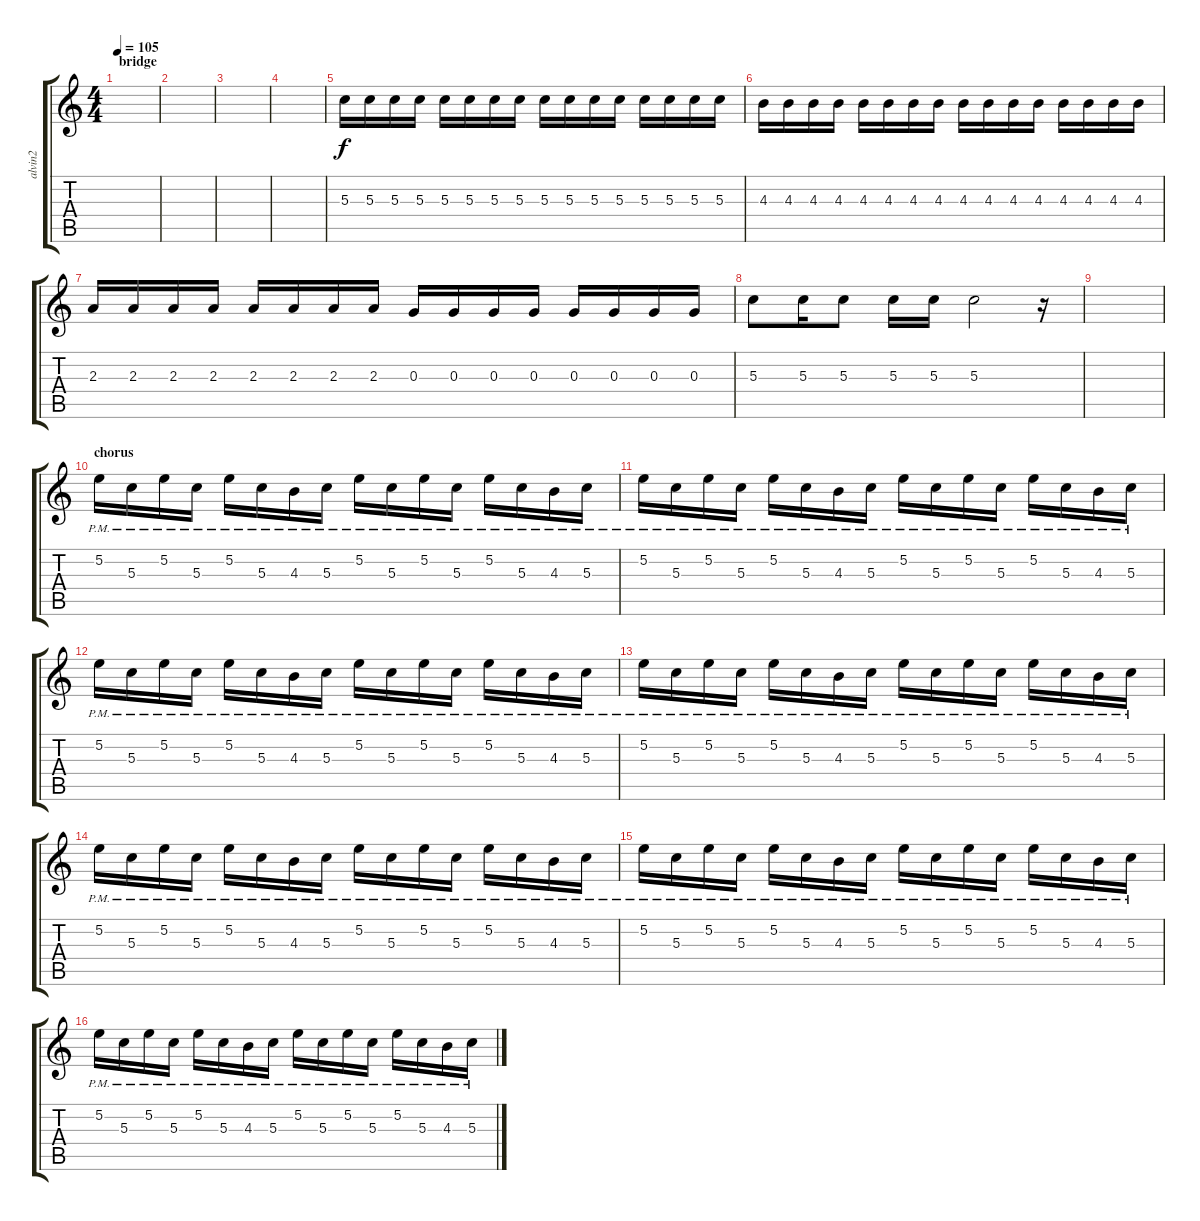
\track ("alvin2" "alvin2") {instrument distortionguitar}
\staff {score tabs}
\tuning (E4 B3 G3 D3 A2 E2) {hide}
\ts (4 4)
\section ("" "bridge")
\tempo 105
\clef g2
\ks c
|
|
|
|
5.3.16 5.3.16 5.3.16 5.3.16 5.3.16 5.3.16 5.3.16 5.3.16 5.3.16 5.3.16 5.3.16 5.3.16 5.3.16 5.3.16 5.3.16 5.3.16 |
4.3.16 4.3.16 4.3.16 4.3.16 4.3.16 4.3.16 4.3.16 4.3.16 4.3.16 4.3.16 4.3.16 4.3.16 4.3.16 4.3.16 4.3.16 4.3.16 |
2.3.16 2.3.16 2.3.16 2.3.16 2.3.16 2.3.16 2.3.16 2.3.16 0.3.16 0.3.16 0.3.16 0.3.16 0.3.16 0.3.16 0.3.16 0.3.16 |
5.3.8 5.3.16 5.3.8 5.3.16 5.3.16 5.3.2 r.16 |
|
\section ("" "chorus")
5.2{pm}.16 5.3{pm}.16 5.2{pm}.16 5.3{pm}.16 5.2{pm}.16 5.3{pm}.16 4.3{pm}.16 5.3{pm}.16 5.2{pm}.16 5.3{pm}.16 5.2{pm}.16 5.3{pm}.16 5.2{pm}.16 5.3{pm}.16 4.3{pm}.16 5.3{pm}.16 |
5.2{pm}.16 5.3{pm}.16 5.2{pm}.16 5.3{pm}.16 5.2{pm}.16 5.3{pm}.16 4.3{pm}.16 5.3{pm}.16 5.2{pm}.16 5.3{pm}.16 5.2{pm}.16 5.3{pm}.16 5.2{pm}.16 5.3{pm}.16 4.3{pm}.16 5.3{pm}.16 |
5.2{pm}.16 5.3{pm}.16 5.2{pm}.16 5.3{pm}.16 5.2{pm}.16 5.3{pm}.16 4.3{pm}.16 5.3{pm}.16 5.2{pm}.16 5.3{pm}.16 5.2{pm}.16 5.3{pm}.16 5.2{pm}.16 5.3{pm}.16 4.3{pm}.16 5.3{pm}.16 |
5.2{pm}.16 5.3{pm}.16 5.2{pm}.16 5.3{pm}.16 5.2{pm}.16 5.3{pm}.16 4.3{pm}.16 5.3{pm}.16 5.2{pm}.16 5.3{pm}.16 5.2{pm}.16 5.3{pm}.16 5.2{pm}.16 5.3{pm}.16 4.3{pm}.16 5.3{pm}.16 |
5.2{pm}.16 5.3{pm}.16 5.2{pm}.16 5.3{pm}.16 5.2{pm}.16 5.3{pm}.16 4.3{pm}.16 5.3{pm}.16 5.2{pm}.16 5.3{pm}.16 5.2{pm}.16 5.3{pm}.16 5.2{pm}.16 5.3{pm}.16 4.3{pm}.16 5.3{pm}.16 |
5.2{pm}.16 5.3{pm}.16 5.2{pm}.16 5.3{pm}.16 5.2{pm}.16 5.3{pm}.16 4.3{pm}.16 5.3{pm}.16 5.2{pm}.16 5.3{pm}.16 5.2{pm}.16 5.3{pm}.16 5.2{pm}.16 5.3{pm}.16 4.3{pm}.16 5.3{pm}.16 |
5.2{pm}.16 5.3{pm}.16 5.2{pm}.16 5.3{pm}.16 5.2{pm}.16 5.3{pm}.16 4.3{pm}.16 5.3{pm}.16 5.2{pm}.16 5.3{pm}.16 5.2{pm}.16 5.3{pm}.16 5.2{pm}.16 5.3{pm}.16 4.3{pm}.16 5.3{pm}.16
